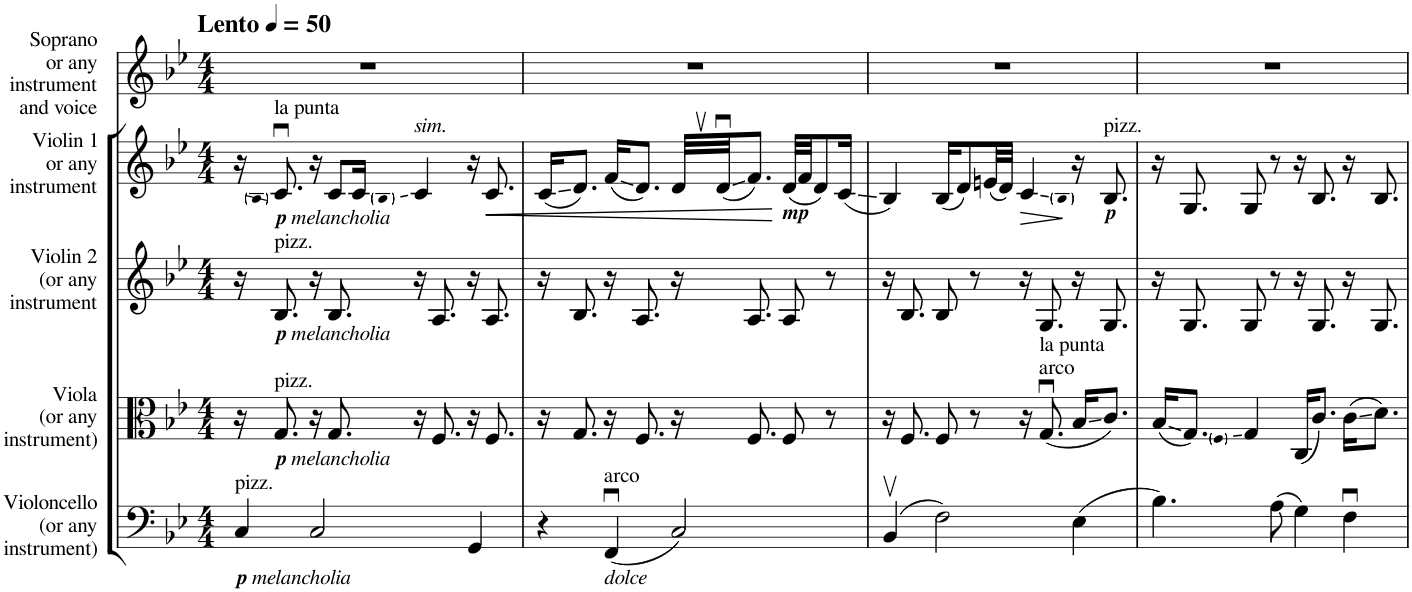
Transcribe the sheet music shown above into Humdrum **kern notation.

**kern	**kern	**kern	**kern	**dynam	**kern
*part5	*part4	*part3	*part2	*part2	*part1
*staff5	*staff4	*staff3	*staff2	*staff2	*staff1
*I"Violoncello (or any  instrument)	*I"Viola (or any  instrument)	*I"Violin 2 (or any  instrument	*I"Violin 1 or any  instrument	*	*I"Soprano or any  instrument  and voice
*I'Vc.	*I'Vla.	*I'Vln. 2	*I'Vln. 1	*	*I'S.
*clefF4	*clefC3	*clefG2	*clefG2	*	*clefG2
*k[b-e-]	*k[b-e-]	*k[b-e-]	*k[b-e-]	*	*k[b-e-]
*M4/4	*M4/4	*M4/4	*M4/4	*	*M4/4
*MM50	*MM50	*MM50	*MM50	*	*MM50
=1	=1	=1	=1	=1	=1
!	!	!	!	!	!LO:TX:a:B:t=Lento
!LO:TX:a:t=pizz.	!	!	!	!	!
!LO:TX:b:Bi:t=p	!	!	!	!	!
!LO:TX:b:t=melancholia	!	!	!	!	!
4C/	16r	16r	16r	.	1r
.	.	.	qB-	.	.
!	!	!	!LO:TX:a:t=la punta	!	!
!	!	!	!LO:TX:b:Bi:t=p	!	!
!	!	!	!LO:TX:b:t=melancholia	!	!
!	!	!LO:TX:a:t=pizz.	!	!	!
!	!	!LO:TX:b:Bi:t=p	!	!	!
!	!	!LO:TX:b:t=melancholia	!	!	!
!	!LO:TX:a:t=pizz.	!	!	!	!
!	!LO:TX:b:Bi:t=p	!	!	!	!
!	!LO:TX:b:t=melancholia	!	!	!	!
.	8.G/	8.B-/	8.cu/	.	.
2C/	16r	16r	16r	.	.
.	8.G/	8.B-/	8c/L	.	.
.	.	.	16c/Jk	.	.
.	.	.	qB-	.	.
!	!	!	!LO:TX:a:i:t=sim.	!	!
.	16r	16r	4c/	.	.
.	8.F/	8.A/	.	.	.
4GG/	16r	16r	16r	.	.
!	!	!	!	!LO:HP:b	!
.	8.F/	8.A/	8.c/	<	.
=2	=2	=2	=2	=2	=2
4r	16r	16r	(16c/KL	.	1r
.	8.G/	8.B-/	8.d/J)	.	.
!LO:TX:a:t=arco	!	!	!	!	!
!LO:TX:b:i:t=dolce	!	!	!	!	!
(4FFu/	16r	16r	(16f/KL	.	.
.	8.F/	8.A/	8.d/J)	.	.
2C/)	16r	16r	32d,/LLL	.	.
.	.	.	(32du/JJ	.	.
.	8.F/	8.A/	8.f/J)	.	.
!	!	!	!LO:TX:b:Bi:t=mp	!	!
.	8F/	8A/	(32d/LLL	[	.
.	.	.	32f/JJ	.	.
.	.	.	8d/)	.	.
.	8r	8r	.	.	.
.	.	.	(16c/Jk	.	.
=3	=3	=3	=3	=3	=3
(4BB-v/	16r	16r	4B-/)	.	1r
.	8.F/	8.B-/	.	.	.
2F\)	8F/	8B-/	(16B-/KL	.	.
.	.	.	8d/)	.	.
.	8r	8r	.	.	.
.	.	.	(32en/LL	.	.
.	.	.	32d/JJJ)	.	.
!	!	!	!	!LO:HP:b	!
.	16r	16r	4c/	>	.
!	!LO:TX:a:t=la punta	!	!	!	!
!	!LO:TX:a:t=arco	!	!	!	!
.	(8.Gu/	8.G/	.	.	.
.	.	.	qB-	.	.
(4E-\	16B-/KL	16r	16r	]	.
!	!	!	!LO:TX:a:t=pizz.	!	!
!	!	!	!LO:TX:b:Bi:t=p	!	!
.	8.c/J)	8.G/	8.B-/	.	.
=4	=4	=4	=4	=4	=4
4.B-\)	(16B-/KL	16r	16r	.	1r
.	8.G/J)	8.G/	8.G/	.	.
.	qF	.	.	.	.
.	4G/	8G/	8G/	.	.
(8A\	.	8r	8r	.	.
4G\)	(16C/KL	16r	16r	.	.
.	8.c/J)	8.G/	8.B-/	.	.
4Fu\	(16c\KL	16r	16r	.	.
.	8.d\J)	8.G/	8.B-/	.	.
=	=	=	=	=	=
*-	*-	*-	*-	*-	*-
